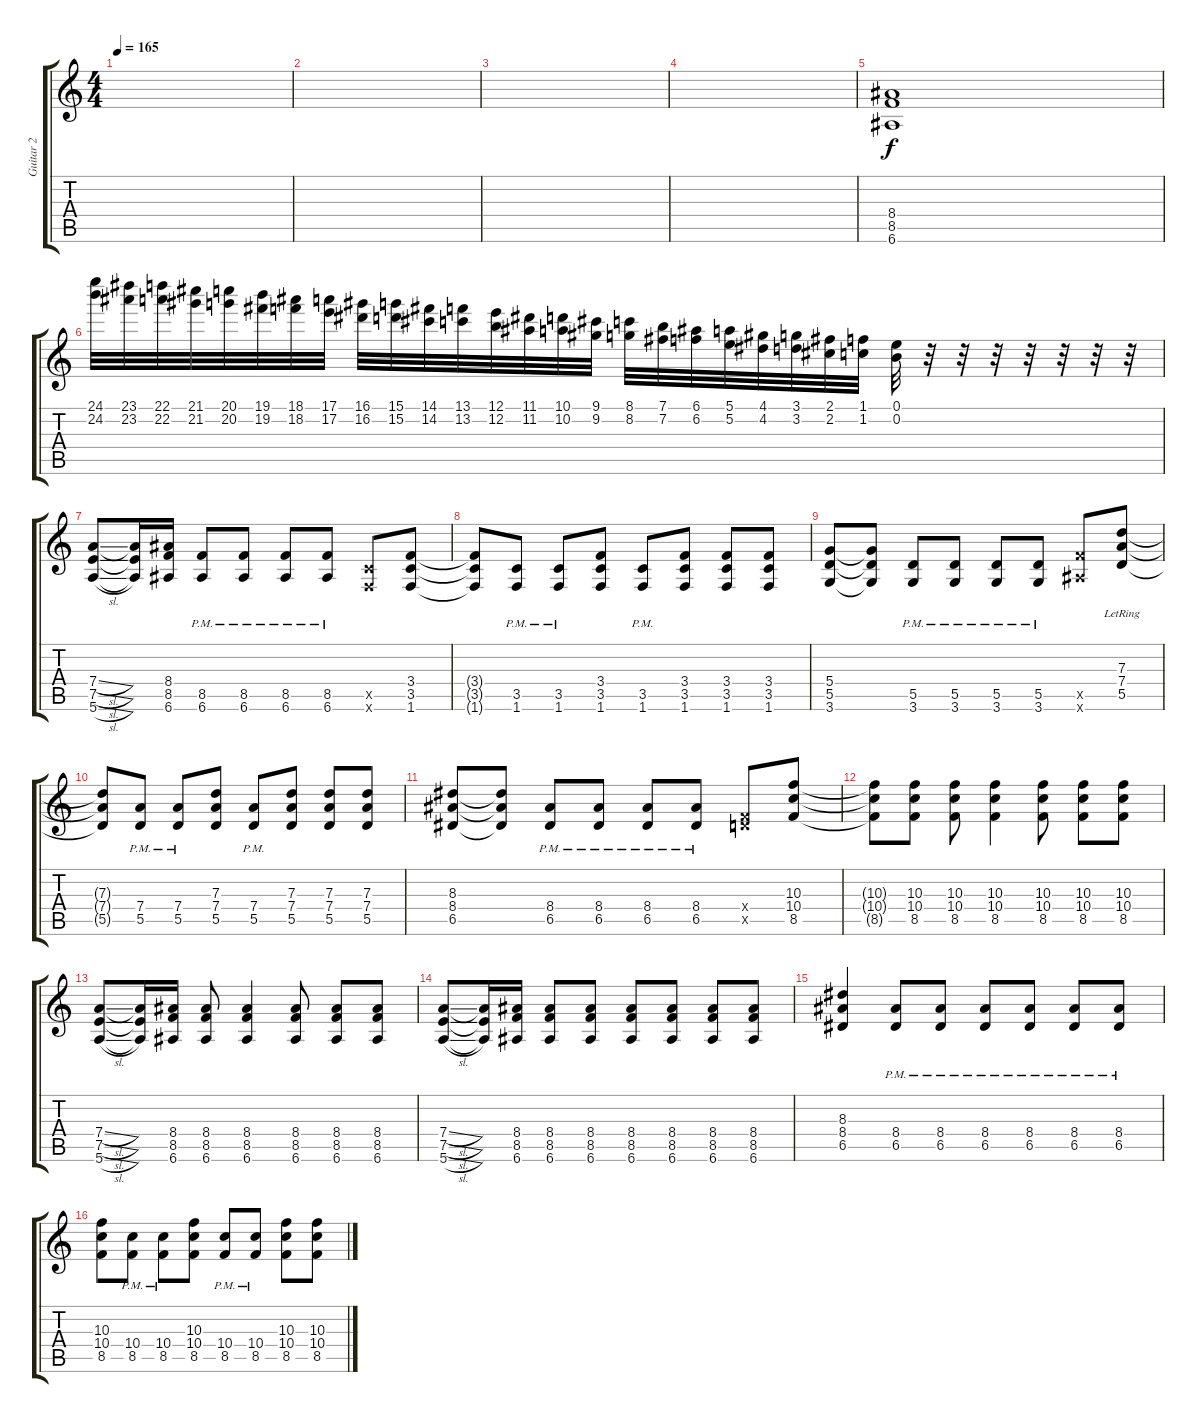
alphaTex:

\track ("Guitar 2" "Guitar 2") {instrument overdrivenguitar}
\staff {score tabs}
\tuning (E4 B3 G3 D3 A2 E2) {hide}
\ts (4 4)
\tempo 165
\clef g2
\ks c
|
|
|
|
(8.4 8.5 6.6).1 |
(24.1 24.2).32{volume 7} (23.1 23.2).32 (22.1 22.2).32 (21.1 21.2).32 (20.1 20.2).32 (19.1 19.2).32 (18.1 18.2).32 (17.1 17.2).32 (16.1 16.2).32 (15.1 15.2).32 (14.1 14.2).32 (13.1 13.2).32 (12.1 12.2).32 (11.1 11.2).32 (10.1 10.2).32 (9.1 9.2).32 (8.1 8.2).32 (7.1 7.2).32 (6.1 6.2).32 (5.1 5.2).32 (4.1 4.2).32 (3.1 3.2).32 (2.1 2.2).32 (1.1 1.2).32 (0.1 0.2).32 r.32 r.32 r.32 r.32 r.32 r.32 r.32 |
(7.4{sl} 7.5{sl} 5.6{sl}).8{volume 13} (7.4{t} 7.5{t} 5.6{t}).16 (8.4 8.5 6.6).16 (8.5{pm} 6.6{pm}).8 (8.5{pm} 6.6{pm}).8 (8.5{pm} 6.6{pm}).8 (8.5{pm} 6.6).8 (3.5{x} 1.6{x}).8 (3.4 3.5 1.6).8 |
(3.4{t} 3.5{t} 1.6{t}).8 (3.5{pm} 1.6{pm}).8 (3.5{pm} 1.6{pm}).8 (3.4 3.5 1.6).8 (3.5{pm} 1.6{pm}).8 (3.4 3.5 1.6).8 (3.4 3.5 1.6).8 (3.4 3.5 1.6).8 |
(5.4 5.5 3.6).8 (5.4{t} 5.5{t} 3.6{t}).8 (5.5{pm} 3.6{pm}).8 (5.5{pm} 3.6{pm}).8 (5.5{pm} 3.6{pm}).8 (5.5{pm} 3.6{pm}).8 (8.5{x} 6.6{x}).8 (7.3{lr} 7.4{lr} 5.5{lr}).8 |
(7.3{t} 7.4{t} 5.5{t}).8 (7.4{pm} 5.5{pm}).8 (7.4{pm} 5.5{pm}).8 (7.3 7.4 5.5).8 (7.4{pm} 5.5{pm}).8 (7.3 7.4 5.5).8 (7.3 7.4 5.5).8 (7.3 7.4 5.5).8 |
(8.3 8.4 6.5).8 (8.3{t} 8.4{t} 6.5{t}).8 (8.4{pm} 6.5{pm}).8 (8.4{pm} 6.5{pm}).8 (8.4{pm} 6.5{pm}).8 (8.4{pm} 6.5{pm}).8 (0.4{x} 8.5{x}).8 (10.3 10.4 8.5).8 |
(10.3{t} 10.4{t} 8.5{t}).8 (10.3 10.4 8.5).8 (10.3 10.4 8.5).8 (10.3 10.4 8.5).4 (10.3 10.4 8.5).8 (10.3 10.4 8.5).8 (10.3 10.4 8.5).8 |
(7.4{sl} 7.5{sl} 5.6{sl}).8 (7.4{t} 7.5{t} 5.6{t}).16 (8.4 8.5 6.6).16 (8.4 8.5 6.6).8 (8.4 8.5 6.6).4 (8.4 8.5 6.6).8 (8.4 8.5 6.6).8 (8.4 8.5 6.6).8 |
(7.4{sl} 7.5{sl} 5.6{sl}).8 (7.4{t} 7.5{t} 5.6{t}).16 (8.4 8.5 6.6).16 (8.4 8.5 6.6).8 (8.4 8.5 6.6).8 (8.4 8.5 6.6).8 (8.4 8.5 6.6).8 (8.4 8.5 6.6).8 (8.4 8.5 6.6).8 |
(8.3 8.4 6.5).4 (8.4{pm} 6.5{pm}).8 (8.4{pm} 6.5{pm}).8 (8.4{pm} 6.5{pm}).8 (8.4{pm} 6.5{pm}).8 (8.4{pm} 6.5{pm}).8 (8.4{pm} 6.5{pm}).8 |
(10.3 10.4 8.5).8 (10.4{pm} 8.5{pm}).8 (10.4{pm} 8.5{pm}).8 (10.3 10.4 8.5).8 (10.4{pm} 8.5{pm}).8 (10.4{pm} 8.5{pm}).8 (10.3 10.4 8.5).8 (10.3 10.4 8.5).8
